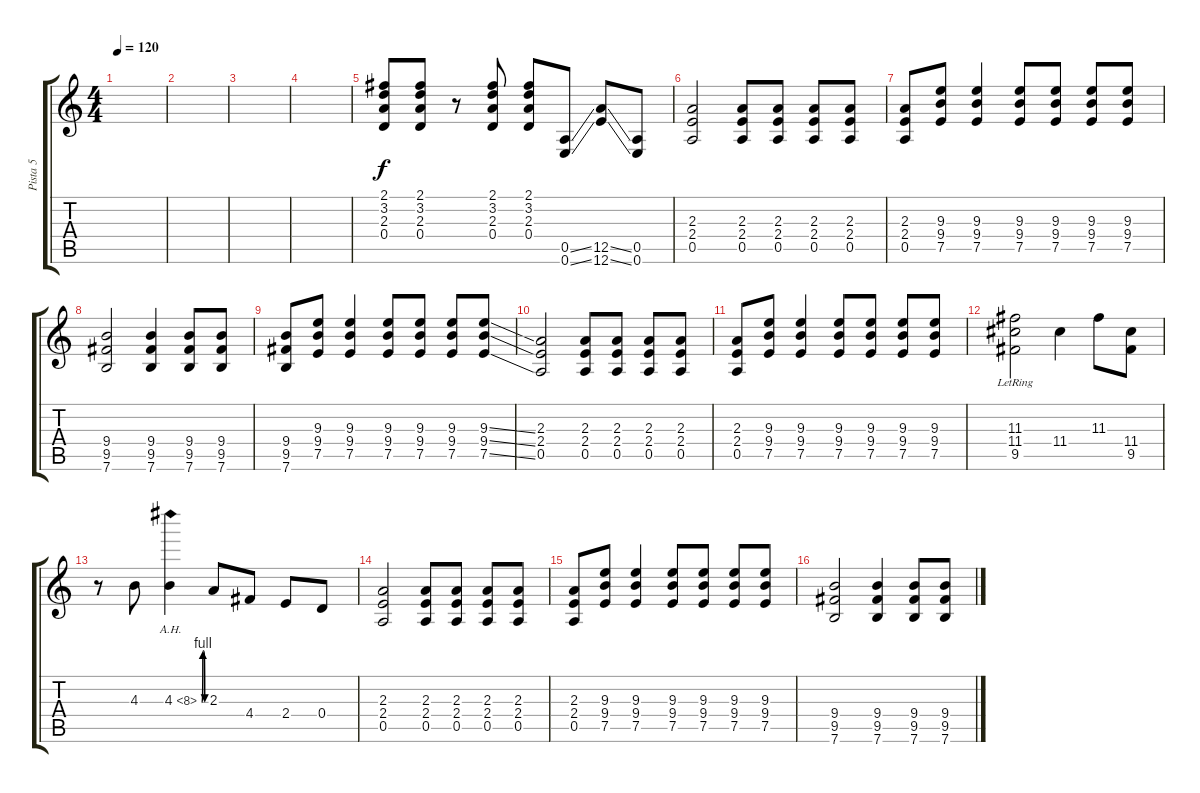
\track ("Pista 5" "Pista 5") {instrument distortionguitar}
\staff {score tabs}
\tuning (E4 B3 G3 D3 A2 E2) {hide}
\ts (4 4)
\tempo 120
\clef g2
\ks c
|
|
|
|
(2.1 3.2 2.3 0.4).8 (2.1 3.2 2.3 0.4).8 r.8 (2.1 3.2 2.3 0.4).8 (2.1 3.2 2.3 0.4).8 (0.5{ss} 0.6{ss}).8 (12.5{ss} 12.6{ss}).8 (0.5 0.6).8 |
(2.3 2.4 0.5).2 (2.3 2.4 0.5).8 (2.3 2.4 0.5).8 (2.3 2.4 0.5).8 (2.3 2.4 0.5).8 |
(2.3 2.4 0.5).8 (9.3 9.4 7.5).8 (9.3 9.4 7.5).4 (9.3 9.4 7.5).8 (9.3 9.4 7.5).8 (9.3 9.4 7.5).8 (9.3 9.4 7.5).8 |
(9.4 9.5 7.6).2 (9.4 9.5 7.6).4 (9.4 9.5 7.6).8 (9.4 9.5 7.6).8 |
(9.4 9.5 7.6).8 (9.3 9.4 7.5).8 (9.3 9.4 7.5).4 (9.3 9.4 7.5).8 (9.3 9.4 7.5).8 (9.3 9.4 7.5).8 (9.3{ss} 9.4{ss} 7.5{ss}).8 |
(2.3 2.4 0.5).2 (2.3 2.4 0.5).8 (2.3 2.4 0.5).8 (2.3 2.4 0.5).8 (2.3 2.4 0.5).8 |
(2.3 2.4 0.5).8 (9.3 9.4 7.5).8 (9.3 9.4 7.5).4 (9.3 9.4 7.5).8 (9.3 9.4 7.5).8 (9.3 9.4 7.5).8 (9.3 9.4 7.5).8 |
(11.3 11.4 9.5{lr}).2 11.4.4 11.3.8 (11.4 9.5).8 |
r.8 4.3.8 4.3{be (custom 0 0 15 4 30 4 45 0 60 0) ah 4}.4 2.3.8 4.4.8 2.4.8 0.4.8 |
(2.3 2.4 0.5).2 (2.3 2.4 0.5).8 (2.3 2.4 0.5).8 (2.3 2.4 0.5).8 (2.3 2.4 0.5).8 |
(2.3 2.4 0.5).8 (9.3 9.4 7.5).8 (9.3 9.4 7.5).4 (9.3 9.4 7.5).8 (9.3 9.4 7.5).8 (9.3 9.4 7.5).8 (9.3 9.4 7.5).8 |
(9.4 9.5 7.6).2 (9.4 9.5 7.6).4 (9.4 9.5 7.6).8 (9.4 9.5 7.6).8
